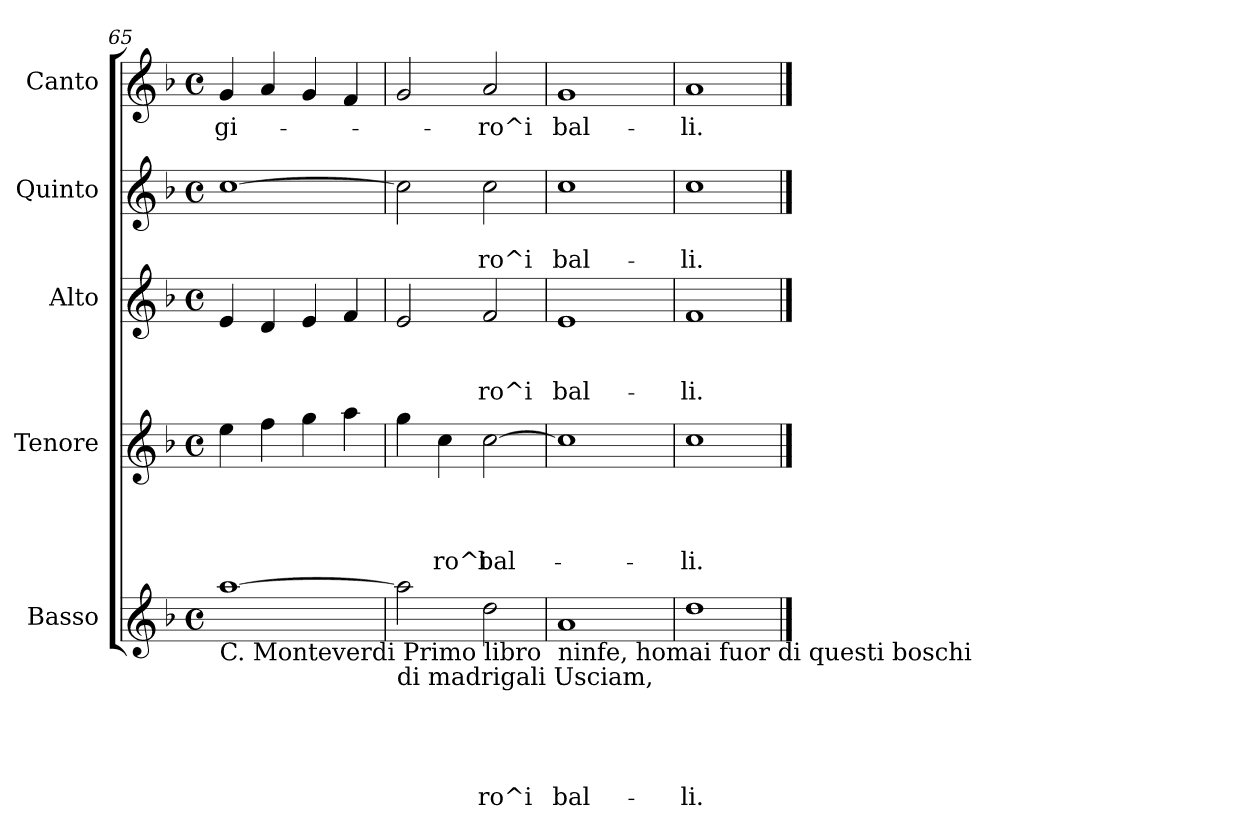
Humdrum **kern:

**kern	**text	**text	**text	**text	**text	**kern	**text	**text	**text	**text	**kern	**text	**text	**text	**kern	**text	**text	**kern	**text
*part5	*part5	*part5	*part5	*part5	*part5	*part4	*part4	*part4	*part4	*part4	*part3	*part3	*part3	*part3	*part2	*part2	*part2	*part1	*part1
*staff5	*staff5	*staff5	*staff5	*staff5	*staff5	*staff4	*staff4	*staff4	*staff4	*staff4	*staff3	*staff3	*staff3	*staff3	*staff2	*staff2	*staff2	*staff1	*staff1
*I"Basso	*	*	*	*	*	*I"Tenore	*	*	*	*	*I"Alto	*	*	*	*I"Quinto	*	*	*I"Canto	*
*clefG2	*	*	*	*	*	*clefG2	*	*	*	*	*clefG2	*	*	*	*clefG2	*	*	*clefG2	*
*k[b-]	*	*	*	*	*	*k[b-]	*	*	*	*	*k[b-]	*	*	*	*k[b-]	*	*	*k[b-]	*
*F:	*	*	*	*	*	*F:	*	*	*	*	*F:	*	*	*	*F:	*	*	*F:	*
*M4/4	*	*	*	*	*	*M4/4	*	*	*	*	*M4/4	*	*	*	*M4/4	*	*	*M4/4	*
*met(c)	*	*	*	*	*	*met(c)	*	*	*	*	*met(c)	*	*	*	*met(c)	*	*	*met(c)	*
=65	=65	=65	=65	=65	=65	=65	=65	=65	=65	=65	=65	=65	=65	=65	=65	=65	=65	=65	=65
!LO:TX:b:t=C. Monteverdi Primo libro	!	!	!	!	!	!	!	!	!	!	!	!	!	!	!	!	!	!	!
!	!	!	!	!	!	!	!	!	!	!	!	!	!	!	!	!	!	!	!LO:LY:b
[>1aa	.	.	.	.	.	4ee\	.	.	.	.	4e/	.	.	.	[>1cc	.	.	4g/	gi-
.	.	.	.	.	.	4ff\	.	.	.	.	4d/	.	.	.	.	.	.	4a/	.
.	.	.	.	.	.	4gg\	.	.	.	.	4e/	.	.	.	.	.	.	4g/	.
.	.	.	.	.	.	4aa\	.	.	.	.	4f/	.	.	.	.	.	.	4f/	.
=66	=66	=66	=66	=66	=66	=66	=66	=66	=66	=66	=66	=66	=66	=66	=66	=66	=66	=66	=66
!LO:TX:b:t=di madrigali Usciam,	!	!	!	!	!	!	!	!	!	!	!	!	!	!	!	!	!	!	!
2aa\]	.	.	.	.	.	4gg\	.	.	.	.	2e/	.	.	.	2cc\]	.	.	2g/	.
!	!	!	!	!	!	!	!	!	!	!LO:LY:b:rj	!	!	!	!	!	!	!	!	!
.	.	.	.	.	.	4cc\	.	.	.	-ro^i	.	.	.	.	.	.	.	.	.
!	!	!	!	!	!LO:LY:b	!	!	!	!	!LO:LY:b:rj	!	!	!	!LO:LY:b	!	!	!LO:LY:b:rj	!	!LO:LY:b
2dd\	.	.	.	.	-ro^i	[>2cc\	.	.	.	bal-	2f/	.	.	-ro^i	2cc\	.	-ro^i	2a/	-ro^i
=67	=67	=67	=67	=67	=67	=67	=67	=67	=67	=67	=67	=67	=67	=67	=67	=67	=67	=67	=67
!LO:TX:b:t=ninfe, homai fuor di questi boschi	!	!	!	!	!	!	!	!	!	!	!	!	!	!	!	!	!	!	!
!	!	!	!	!	!LO:LY:b	!	!	!	!	!	!	!	!	!LO:LY:b	!	!	!LO:LY:b:rj	!	!LO:LY:b
1a	.	.	.	.	bal-	1cc]	.	.	.	.	1e	.	.	bal-	1cc	.	bal-	1g	bal-
=68	=68	=68	=68	=68	=68	=68	=68	=68	=68	=68	=68	=68	=68	=68	=68	=68	=68	=68	=68
!	!	!	!	!	!LO:LY:b	!	!	!	!	!LO:LY:b:rj	!	!	!	!LO:LY:b	!	!	!LO:LY:b:rj	!	!LO:LY:b
1dd	.	.	.	.	-li.	1cc	.	.	.	-li.	1f	.	.	-li.	1cc	.	-li.	1a	-li.
==	==	==	==	==	==	==	==	==	==	==	==	==	==	==	==	==	==	==	==
*-	*-	*-	*-	*-	*-	*-	*-	*-	*-	*-	*-	*-	*-	*-	*-	*-	*-	*-	*-
